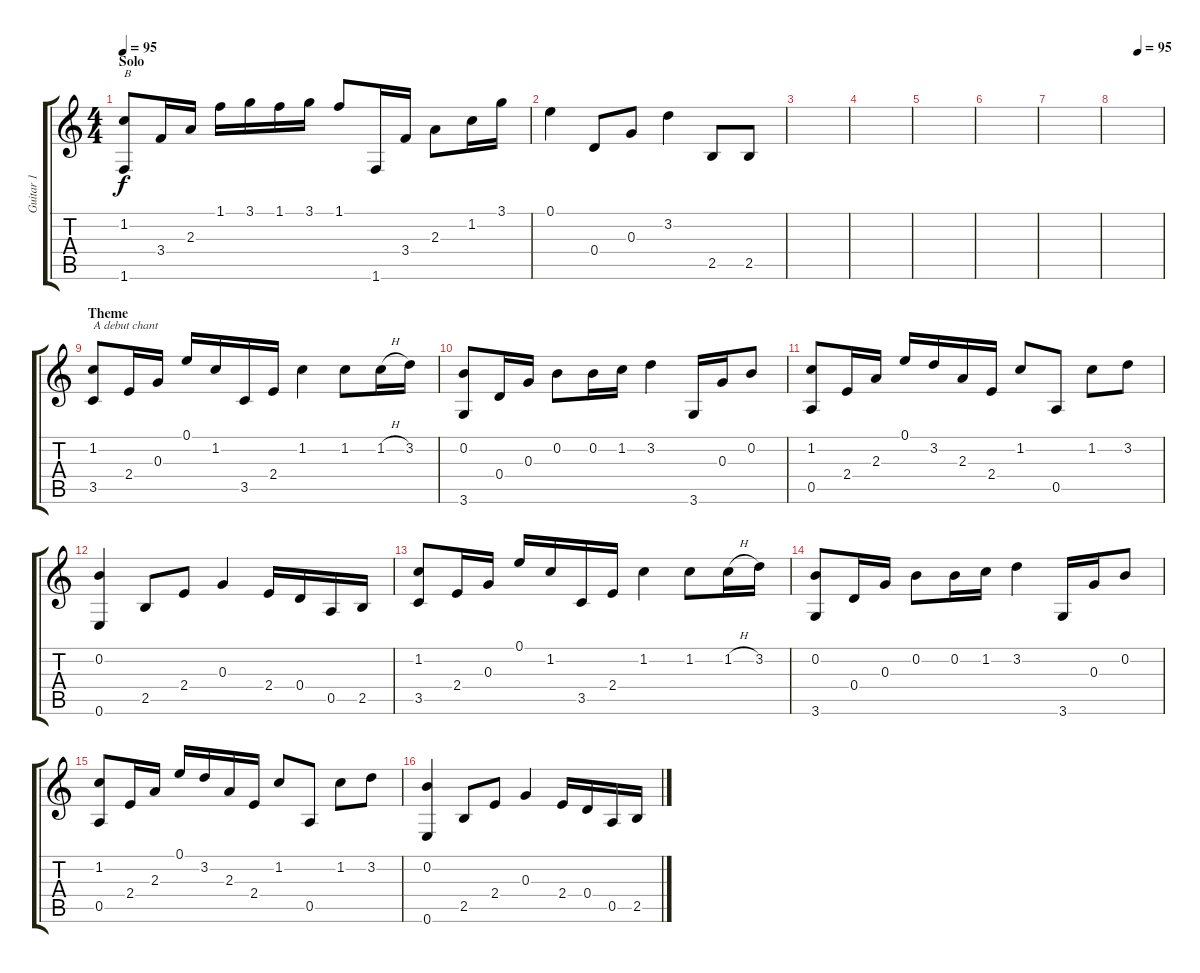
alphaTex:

\track ("Guitar 1" "Guitar 1") {instrument electricguitarjazz}
\staff {score tabs}
\tuning (E4 B3 G3 D3 A2 E2) {hide}
\ts (4 4)
\section ("" "Solo")
\tempo 95
\clef g2
\ks c
(1.2 1.6).8{txt "B" dy f} 3.4.16 2.3.16 1.1.16 3.1.16 1.1.16 3.1.16 1.1.8 1.6.16 3.4.16 2.3.8 1.2.16 3.1.16 |
0.1.4 0.4.8 0.3.8 3.2.4 2.5.8 2.5.8 |
|
|
|
|
|
\tempo (95 0.5)
|
\section ("" "Theme")
(1.2 3.5).8{txt "A debut chant"} 2.4.16 0.3.16 0.1.16 1.2.16 3.5.16 2.4.16 1.2.4 1.2.8 1.2{h}.16 3.2.16 |
(0.2 3.6).8 0.4.16 0.3.16 0.2.8 0.2.16 1.2.16 3.2.4 3.6.16 0.3.16 0.2.8 |
(1.2 0.5).8 2.4.16 2.3.16 0.1.16 3.2.16 2.3.16 2.4.16 1.2.8 0.5.8 1.2.8 3.2.8 |
(0.2 0.6).4 2.5.8 2.4.8 0.3.4 2.4.16 0.4.16 0.5.16 2.5.16 |
(1.2 3.5).8 2.4.16 0.3.16 0.1.16 1.2.16 3.5.16 2.4.16 1.2.4 1.2.8 1.2{h}.16 3.2.16 |
(0.2 3.6).8 0.4.16 0.3.16 0.2.8 0.2.16 1.2.16 3.2.4 3.6.16 0.3.16 0.2.8 |
(1.2 0.5).8 2.4.16 2.3.16 0.1.16 3.2.16 2.3.16 2.4.16 1.2.8 0.5.8 1.2.8 3.2.8 |
(0.2 0.6).4 2.5.8 2.4.8 0.3.4 2.4.16 0.4.16 0.5.16 2.5.16
